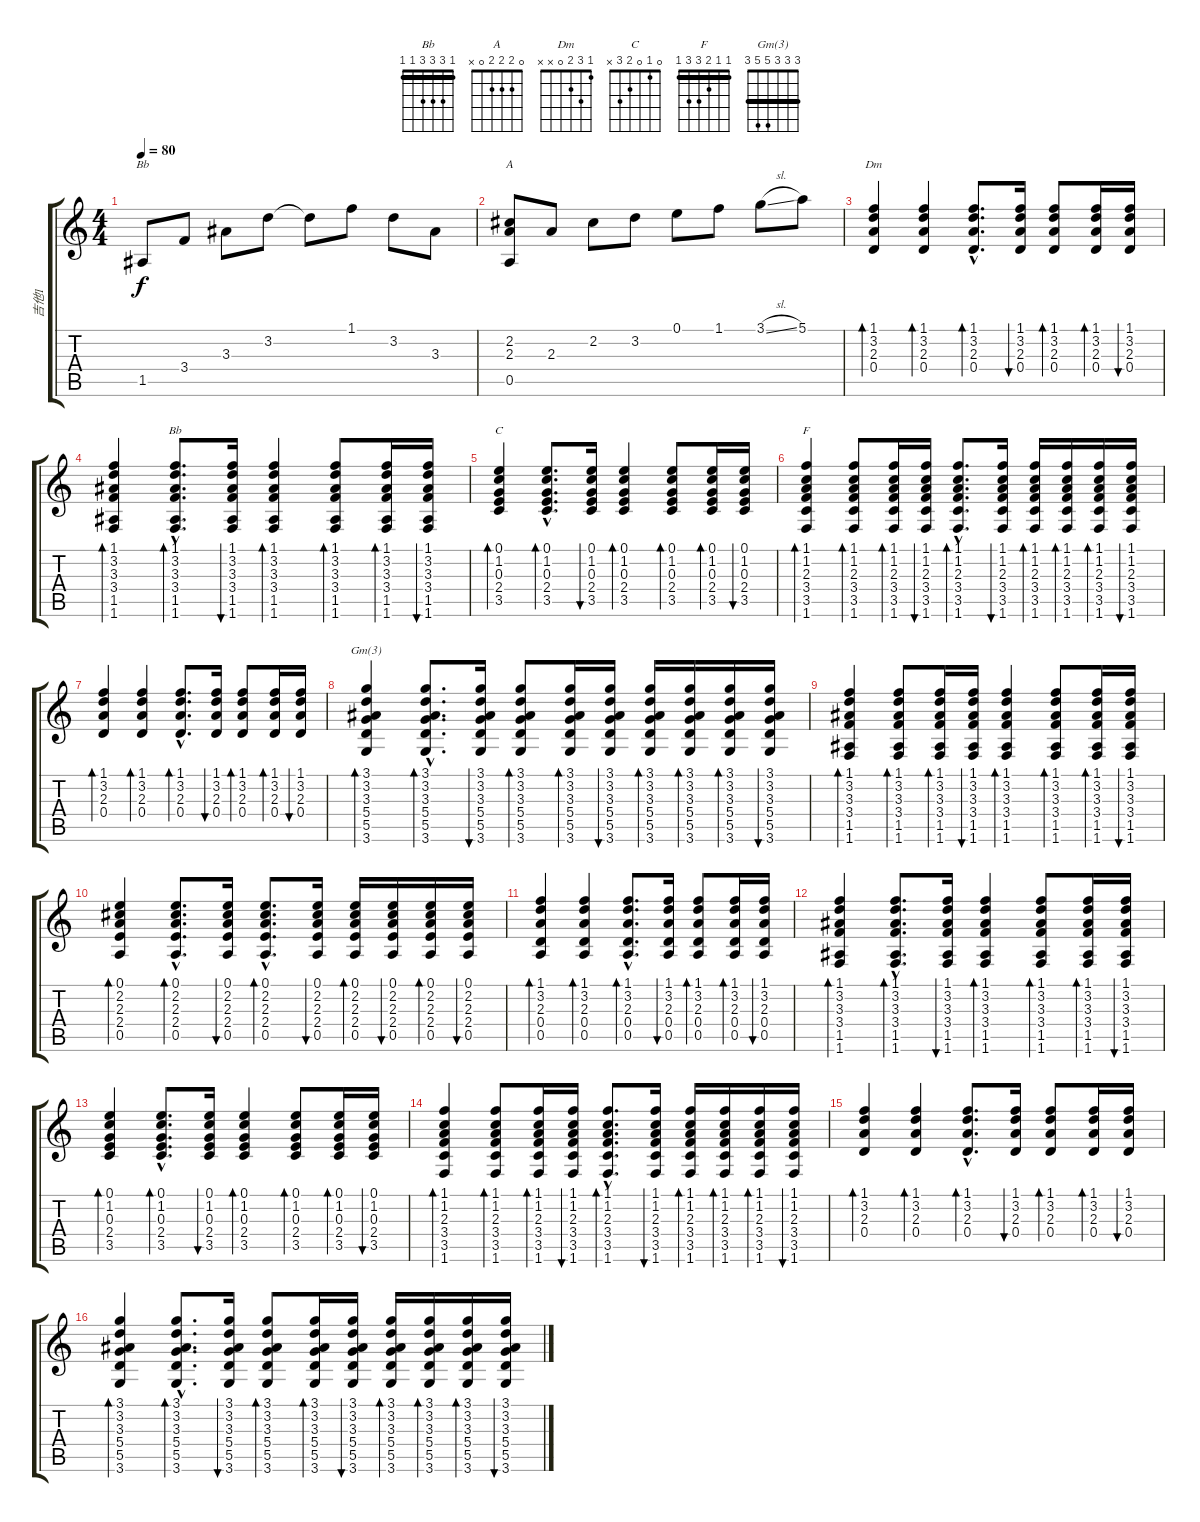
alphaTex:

\track ("吉他1" "吉他1") {instrument acousticguitarsteel}
\staff {score tabs}
\tuning (E4 B3 G3 D3 A2 E2) {hide}
\chord ("bB" 1 3 3 3 1 1) {barre 1}
\chord ("A" 0 2 2 2 0 x)
\chord ("Dm" 1 3 2 0 x x)
\chord ("Bb" 1 3 3 3 1 1) {barre 1}
\chord ("C" 0 1 0 2 3 x)
\chord ("F" 1 1 2 3 3 1) {barre 1}
\chord ("Gm(3)" 3 3 3 5 5 3) {barre 3}
\ts (4 4)
\tempo 80
\clef g2
\ks c
1.5.8{ch "bB" dy f} 3.4.8 3.3.8 3.2.8 3.2{t}.8 1.1.8 3.2.8 3.3.8 |
(2.2 2.3 0.5).8{ch "A"} 2.3.8 2.2.8 3.2.8 0.1.8 1.1.8 3.1{sl}.8 5.1.8 |
(1.1 3.2 2.3 0.4).4{bd 120 ch "Dm"} (1.1 3.2 2.3 0.4).4{bd 120} (1.1{hac} 3.2{hac} 2.3{hac} 0.4{hac}).8{d bd 60} (1.1 3.2 2.3 0.4).16{bu 30} (1.1 3.2 2.3 0.4).8{bd 60} (1.1 3.2 2.3 0.4).16{bd 30} (1.1 3.2 2.3 0.4).16{bu 30} |
(1.1 3.2 3.3 3.4 1.5 1.6).4{bd 120} (1.1{hac} 3.2{hac} 3.3{hac} 3.4{hac} 1.5{hac} 1.6{hac}).8{d bd 60 ch "Bb"} (1.1 3.2 3.3 3.4 1.5 1.6).16{bu 60} (1.1 3.2 3.3 3.4 1.5 1.6).4{bd 120} (1.1 3.2 3.3 3.4 1.5 1.6).8{bd 60} (1.1 3.2 3.3 3.4 1.5 1.6).16{bd 30} (1.1 3.2 3.3 3.4 1.5 1.6).16{bu 30} |
(0.1 1.2 0.3 2.4 3.5).4{bd 120 ch "C"} (0.1{hac} 1.2{hac} 0.3{hac} 2.4{hac} 3.5{hac}).8{d bd 60} (0.1 1.2 0.3 2.4 3.5).16{bu 60} (0.1 1.2 0.3 2.4 3.5).4{bd 120} (0.1 1.2 0.3 2.4 3.5).8{bd 60} (0.1 1.2 0.3 2.4 3.5).16{bd 30} (0.1 1.2 0.3 2.4 3.5).16{bu 30} |
(1.1 1.2 2.3 3.4 3.5 1.6).4{bd 120 ch "F"} (1.1 1.2 2.3 3.4 3.5 1.6).8{bd 60} (1.1 1.2 2.3 3.4 3.5 1.6).16{bd 30} (1.1 1.2 2.3 3.4 3.5 1.6).16{bu 30} (1.1{hac} 1.2{hac} 2.3{hac} 3.4{hac} 3.5{hac} 1.6{hac}).8{d bd 120} (1.1 1.2 2.3 3.4 3.5 1.6).16{bu 30} (1.1 1.2 2.3 3.4 3.5 1.6).16{bd 30} (1.1 1.2 2.3 3.4 3.5 1.6).16{bd 30} (1.1 1.2 2.3 3.4 3.5 1.6).16{bd 30} (1.1 1.2 2.3 3.4 3.5 1.6).16{bu 30} |
(1.1 3.2 2.3 0.4).4{bd 120} (1.1 3.2 2.3 0.4).4{bd 120} (1.1{hac} 3.2{hac} 2.3{hac} 0.4{hac}).8{d bd 60} (1.1 3.2 2.3 0.4).16{bu 30} (1.1 3.2 2.3 0.4).8{bd 60} (1.1 3.2 2.3 0.4).16{bd 30} (1.1 3.2 2.3 0.4).16{bu 30} |
(3.1 3.2 3.3 5.4 5.5 3.6).4{bd 120 ch "Gm(3)"} (3.1{hac} 3.2{hac} 3.3{hac} 5.4{hac} 5.5{hac} 3.6{hac}).8{d bd 120} (3.1 3.2 3.3 5.4 5.5 3.6).16{bu 120} (3.1 3.2 3.3 5.4 5.5 3.6).8{bd 120} (3.1 3.2 3.3 5.4 5.5 3.6).16{bd 120} (3.1 3.2 3.3 5.4 5.5 3.6).16{bu 120} (3.1 3.2 3.3 5.4 5.5 3.6).16{bd 120} (3.1 3.2 3.3 5.4 5.5 3.6).16{bd 120} (3.1 3.2 3.3 5.4 5.5 3.6).16{bd 120} (3.1 3.2 3.3 5.4 5.5 3.6).16{bu 120} |
(1.1 3.2 3.3 3.4 1.5 1.6).4{bd 120} (1.1 3.2 3.3 3.4 1.5 1.6).8{bd 60} (1.1 3.2 3.3 3.4 1.5 1.6).16{bd 30} (1.1 3.2 3.3 3.4 1.5 1.6).16{bu 30} (1.1 3.2 3.3 3.4 1.5 1.6).4{bd 120} (1.1 3.2 3.3 3.4 1.5 1.6).8{bd 60} (1.1 3.2 3.3 3.4 1.5 1.6).16{bd 30} (1.1 3.2 3.3 3.4 1.5 1.6).16{bu 30} |
(0.1 2.2 2.3 2.4 0.5).4{bd 120} (0.1{hac} 2.2{hac} 2.3{hac} 2.4{hac} 0.5{hac}).8{d bd 120} (0.1 2.2 2.3 2.4 0.5).16{bu 60} (0.1{hac} 2.2{hac} 2.3{hac} 2.4{hac} 0.5{hac}).8{d bd 120} (0.1 2.2 2.3 2.4 0.5).16{bu 60} (0.1 2.2 2.3 2.4 0.5).16{bd 30} (0.1 2.2 2.3 2.4 0.5).16{bu 30} (0.1 2.2 2.3 2.4 0.5).16{bd 30} (0.1 2.2 2.3 2.4 0.5).16{bu 30} |
(1.1 3.2 2.3 0.4 0.5).4{bd 120} (1.1 3.2 2.3 0.4 0.5).4{bd 120} (1.1{hac} 3.2{hac} 2.3{hac} 0.4{hac} 0.5{hac}).8{d bd 120} (1.1 3.2 2.3 0.4 0.5).16{bu 60} (1.1 3.2 2.3 0.4 0.5).8{bd 60} (1.1 3.2 2.3 0.4 0.5).16{bd 30} (1.1 3.2 2.3 0.4 0.5).16{bu 30} |
(1.1 3.2 3.3 3.4 1.5 1.6).4{bd 120} (1.1{hac} 3.2{hac} 3.3{hac} 3.4{hac} 1.5{hac} 1.6{hac}).8{d bd 60} (1.1 3.2 3.3 3.4 1.5 1.6).16{bu 60} (1.1 3.2 3.3 3.4 1.5 1.6).4{bd 120} (1.1 3.2 3.3 3.4 1.5 1.6).8{bd 60} (1.1 3.2 3.3 3.4 1.5 1.6).16{bd 30} (1.1 3.2 3.3 3.4 1.5 1.6).16{bu 30} |
(0.1 1.2 0.3 2.4 3.5).4{bd 120} (0.1{hac} 1.2{hac} 0.3{hac} 2.4{hac} 3.5{hac}).8{d bd 60} (0.1 1.2 0.3 2.4 3.5).16{bu 60} (0.1 1.2 0.3 2.4 3.5).4{bd 120} (0.1 1.2 0.3 2.4 3.5).8{bd 60} (0.1 1.2 0.3 2.4 3.5).16{bd 30} (0.1 1.2 0.3 2.4 3.5).16{bu 30} |
(1.1 1.2 2.3 3.4 3.5 1.6).4{bd 120} (1.1 1.2 2.3 3.4 3.5 1.6).8{bd 60} (1.1 1.2 2.3 3.4 3.5 1.6).16{bd 30} (1.1 1.2 2.3 3.4 3.5 1.6).16{bu 30} (1.1{hac} 1.2{hac} 2.3{hac} 3.4{hac} 3.5{hac} 1.6{hac}).8{d bd 120} (1.1 1.2 2.3 3.4 3.5 1.6).16{bu 30} (1.1 1.2 2.3 3.4 3.5 1.6).16{bd 30} (1.1 1.2 2.3 3.4 3.5 1.6).16{bd 30} (1.1 1.2 2.3 3.4 3.5 1.6).16{bd 30} (1.1 1.2 2.3 3.4 3.5 1.6).16{bu 30} |
(1.1 3.2 2.3 0.4).4{bd 120} (1.1 3.2 2.3 0.4).4{bd 120} (1.1{hac} 3.2{hac} 2.3{hac} 0.4{hac}).8{d bd 60} (1.1 3.2 2.3 0.4).16{bu 30} (1.1 3.2 2.3 0.4).8{bd 60} (1.1 3.2 2.3 0.4).16{bd 30} (1.1 3.2 2.3 0.4).16{bu 30} |
(3.1 3.2 3.3 5.4 5.5 3.6).4{bd 120} (3.1{hac} 3.2{hac} 3.3{hac} 5.4{hac} 5.5{hac} 3.6{hac}).8{d bd 120} (3.1 3.2 3.3 5.4 5.5 3.6).16{bu 120} (3.1 3.2 3.3 5.4 5.5 3.6).8{bd 120} (3.1 3.2 3.3 5.4 5.5 3.6).16{bd 120} (3.1 3.2 3.3 5.4 5.5 3.6).16{bu 120} (3.1 3.2 3.3 5.4 5.5 3.6).16{bd 120} (3.1 3.2 3.3 5.4 5.5 3.6).16{bd 120} (3.1 3.2 3.3 5.4 5.5 3.6).16{bd 120} (3.1 3.2 3.3 5.4 5.5 3.6).16{bu 120}
